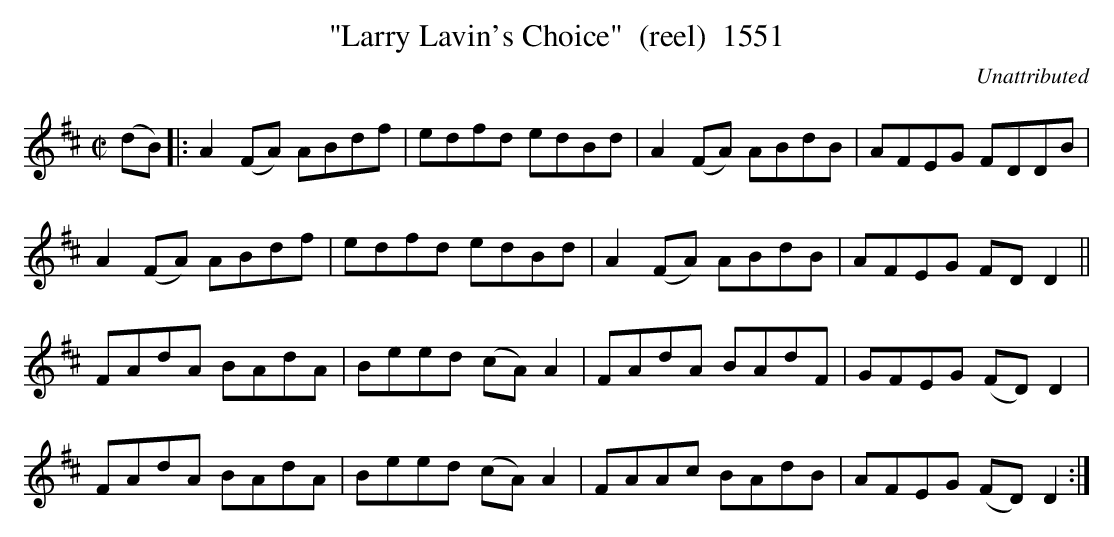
X:1
T:"Larry Lavin's Choice"  (reel)  1551
C:Unattributed
BRENNAN July 2003 (HTTP://WWW.SOSYOURMOM.COM)
M:C|
L:1/8
K:D
(dB)|:A2(FA) ABdf|edfd edBd|A2(FA) ABdB|AFEG FDDB|
A2(FA) ABdf|edfd edBd|A2(FA) ABdB|AFEG FD D2||
FAdA BAdA|Beed (cA) A2|FAdA BAdF|GFEG (FD) D2|
FAdA BAdA|Beed (cA) A2|FAAc BAdB|AFEG (FD) D2:|
